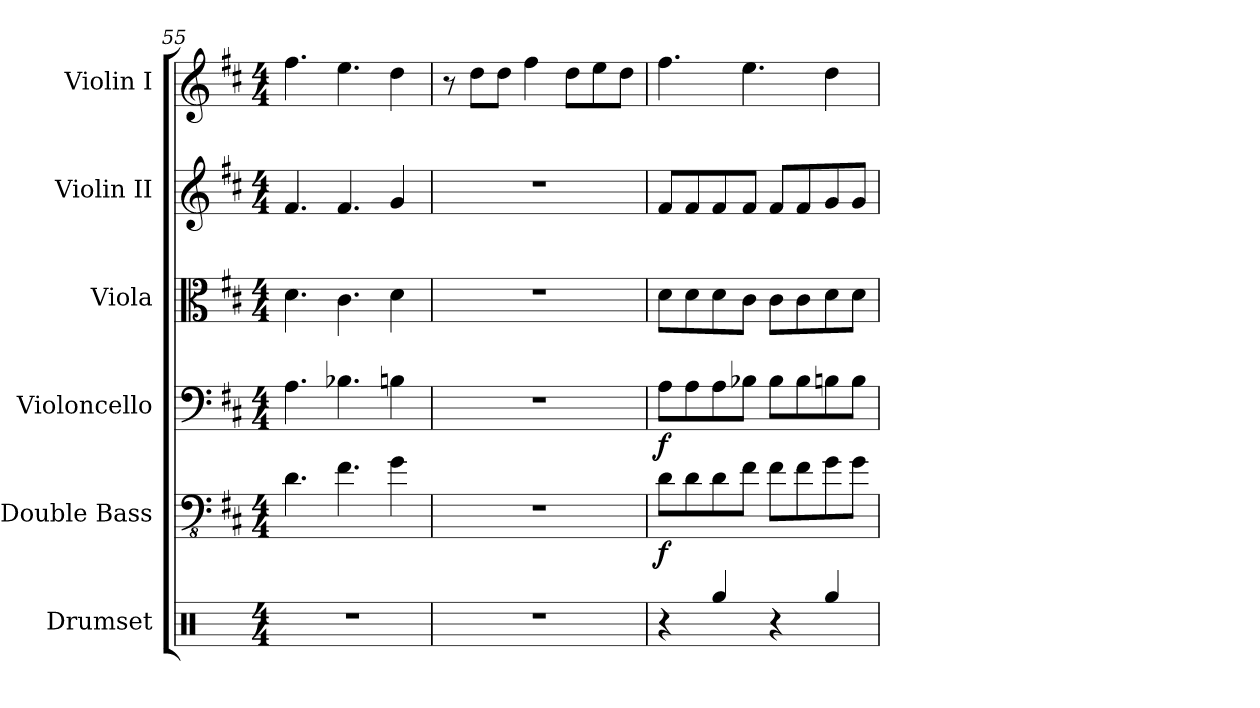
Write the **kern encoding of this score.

**kern	**kern	**dynam	**kern	**dynam	**kern	**kern	**kern
*part6	*part5	*part5	*part4	*part4	*part3	*part2	*part1
*staff6	*staff5	*staff5	*staff4	*staff4	*staff3	*staff2	*staff1
*I"Drumset	*I"Double Bass	*	*I"Violoncello	*	*I"Viola	*I"Violin II	*I"Violin I
*I'Drs.	*I'Db.	*	*I'Vc	*	*I'Vla	*I'Vln	*I'Vln
!!LO:PB:g=z
*clefX	*clefFv4	*	*clefF4	*	*clefC3	*clefG2	*clefG2
*	*ITrd7c12	*	*	*	*	*	*
*k[]	*k[f#c#]	*	*k[f#c#]	*	*k[f#c#]	*k[f#c#]	*k[f#c#]
*M4/4	*M4/4	*	*M4/4	*	*M4/4	*M4/4	*M4/4
=55	=55	=55	=55	=55	=55	=55	=55
1r	4.DD\	.	4.A\	.	4.d\	4.f#/	4.ff#\
.	4.FF#\	.	4.B-X\	.	4.c#\	4.f#/	4.ee\
.	4GG\	.	4Bn\	.	4d\	4g/	4dd\
=56	=56	=56	=56	=56	=56	=56	=56
1r	1r	.	1r	.	1r	1r	8r
.	.	.	.	.	.	.	8dd\L
.	.	.	.	.	.	.	8dd\J
.	.	.	.	.	.	.	4ff#\
.	.	.	.	.	.	.	8dd\L
.	.	.	.	.	.	.	8ee\
.	.	.	.	.	.	.	8dd\J
=57	=57	=57	=57	=57	=57	=57	=57
!	!	!LO:DY:b	!	!LO:DY:b	!	!	!
4r	8DD\L	f	8A\L	f	8d\L	8f#/L	4.ff#\
.	8DD\	.	8A\	.	8d\	8f#/	.
4Rgg/	8DD\	.	8A\	.	8d\	8f#/	.
.	8FF#\J	.	8B-X\J	.	8c#\J	8f#/J	4.ee\
4r	8FF#\L	.	8B-\L	.	8c#\L	8f#/L	.
.	8FF#\	.	8B-\	.	8c#\	8f#/	.
4Rgg/	8GG\	.	8Bn\	.	8d\	8g/	4dd\
.	8GG\J	.	8B\J	.	8d\J	8g/J	.
=	=	=	=	=	=	=	=
*-	*-	*-	*-	*-	*-	*-	*-
